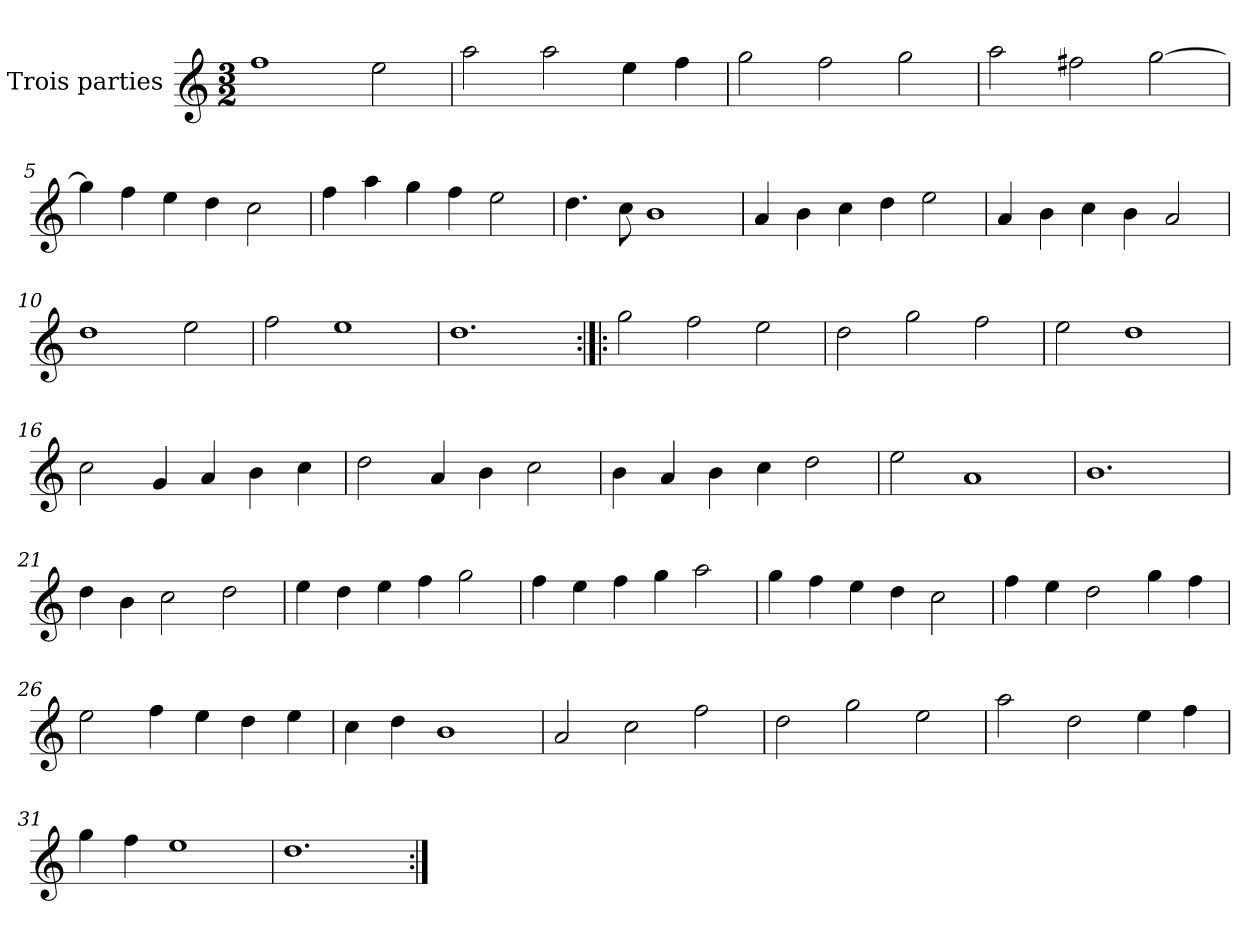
**kern
*part1
*staff1
*I"Trois parties
*clefG2
*k[]
*M3/2
*MM180
=1
1ff
2ee\
=2
2aa\
2aa\
4ee\
4ff\
=3
2gg\
2ff\
2gg\
=4
2aa\
2ff#X\
[2gg\
=5
4gg\]
4ff\
4ee\
4dd\
2cc\
=6
4ff\
4aa\
4gg\
4ff\
2ee\
=7
4.dd\
8cc\
1b
=8
4a/
4b\
4cc\
4dd\
2ee\
=9
4a/
4b\
4cc\
4b\
2a/
=10
1dd
2ee\
=11
2ff\
1ee
=12
1.dd
=13:|!|:
2gg\
2ff\
2ee\
=14
2dd\
2gg\
2ff\
=15
2ee\
1dd
=16
2cc\
4g/
4a/
4b\
4cc\
=17
2dd\
4a/
4b\
2cc\
=18
4b\
4a/
4b\
4cc\
2dd\
=19
2ee\
1a
=20
1.b
=21
4dd\
4b\
2cc\
2dd\
=22
4ee\
4dd\
4ee\
4ff\
2gg\
=23
4ff\
4ee\
4ff\
4gg\
2aa\
=24
4gg\
4ff\
4ee\
4dd\
2cc\
=25
4ff\
4ee\
2dd\
4gg\
4ff\
=26
2ee\
4ff\
4ee\
4dd\
4ee\
=27
4cc\
4dd\
1b
=28
2a/
2cc\
2ff\
=29
2dd\
2gg\
2ee\
=30
2aa\
2dd\
4ee\
4ff\
=31
4gg\
4ff\
1ee
=32
1.dd
=:|!
*-
